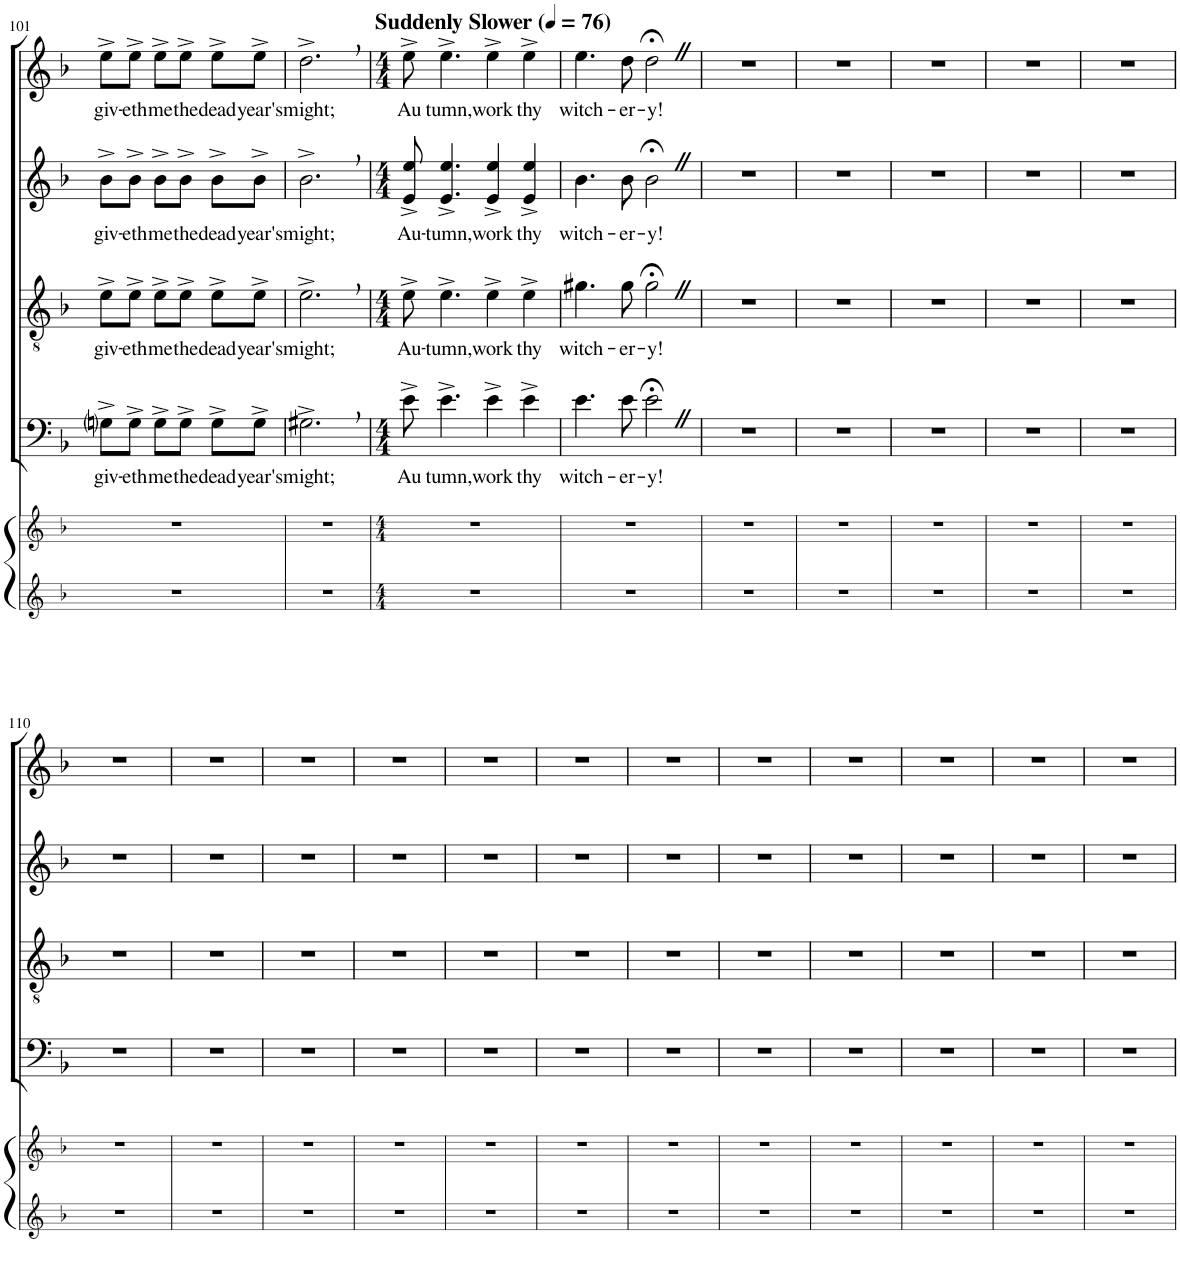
**kern	**kern	**kern	**text	**kern	**text	**kern	**text	**kern	**text
*part5	*part5	*part4	*part4	*part3	*part3	*part2	*part2	*part1	*part1
*staff6	*staff5	*staff4	*staff4	*staff3	*staff3	*staff2	*staff2	*staff1	*staff1
*I"PIANO (for rehearsal only)	*	*I"BASS	*	*I"TENOR	*	*I"ALTO	*	*I"SOPRANO	*
*I'Pno	*	*I'B	*	*I'T	*	*I'A	*	*I'S	*
!!LO:PB:g=z
*clefG2	*clefG2	*clefF4	*	*clefGv2	*	*clefG2	*	*clefG2	*
*k[b-]	*k[b-]	*k[b-]	*	*k[b-]	*	*k[b-]	*	*k[b-]	*
*M3/4	*M3/4	*M3/4	*	*M3/4	*	*M3/4	*	*M3/4	*
=101	=101	=101	=101	=101	=101	=101	=101	=101	=101
!	!	!	!LO:LY:b	!	!LO:LY:b	!	!LO:LY:b	!	!LO:LY:b
2.r	2.r	8Gni^\L	giv-	8e^\L	giv-	8b-^\L	giv-	8ee^\L	giv-
!	!	!	!LO:LY:b	!	!LO:LY:b	!	!LO:LY:b	!	!LO:LY:b
.	.	8G^\J	-eth	8e^\J	-eth	8b-^\J	-eth	8ee^\J	-eth
!	!	!	!LO:LY:b	!	!LO:LY:b	!	!LO:LY:b	!	!LO:LY:b
.	.	8G^\L	me	8e^\L	me	8b-^\L	me	8ee^\L	me
!	!	!	!LO:LY:b	!	!LO:LY:b	!	!LO:LY:b	!	!LO:LY:b
.	.	8G^\J	the	8e^\J	the	8b-^\J	the	8ee^\J	the
!	!	!	!LO:LY:b	!	!LO:LY:b	!	!LO:LY:b	!	!LO:LY:b
.	.	8G^\L	dead	8e^\L	dead	8b-^\L	dead	8ee^\L	dead
!	!	!	!LO:LY:b	!	!LO:LY:b	!	!LO:LY:b	!	!LO:LY:b
.	.	8G^\J	year's	8e^\J	year's	8b-^\J	year's	8ee^\J	year's
=102	=102	=102	=102	=102	=102	=102	=102	=102	=102
!	!	!	!LO:LY:b	!	!LO:LY:b	!	!LO:LY:b	!	!LO:LY:b
2.r	2.r	2.G#X^,\	might;	2.e^,\	might;	2.b-^,\	might;	2.dd^,\	might;
=103	=103	=103	=103	=103	=103	=103	=103	=103	=103
*M4/4	*M4/4	*M4/4	*	*M4/4	*	*M4/4	*	*M4/4	*
*	*	*	*	*	*	*	*	*MM76	*
!	!	!	!	!	!	!	!	!LO:TX:a:B:t=Suddenly Slower	!
!	!	!	!LO:LY:b	!	!LO:LY:b	!	!LO:LY:b	!	!LO:LY:b
1r	1r	8e^\	-Au	8e^\	Au-	8e/^ 8ee/^	Au-	8ee^\	-Au
!	!	!	!LO:LY:b	!	!LO:LY:b	!	!LO:LY:b	!	!LO:LY:b
.	.	4.e^\	tumn,	4.e^\	-tumn,	4.e/^ 4.ee/^	-tumn,	4.ee^\	tumn,
!	!	!	!LO:LY:b	!	!LO:LY:b	!	!LO:LY:b	!	!LO:LY:b
.	.	4e^\	work	4e^\	work	4e/^ 4ee/^	work	4ee^\	work
!	!	!	!LO:LY:b	!	!LO:LY:b	!	!LO:LY:b	!	!LO:LY:b
.	.	4e^\	thy	4e^\	thy	4e/^ 4ee/^	thy	4ee^\	thy
=104	=104	=104	=104	=104	=104	=104	=104	=104	=104
!	!	!	!LO:LY:b	!	!LO:LY:b	!	!LO:LY:b	!	!LO:LY:b
1r	1r	4.e\	witch-	4.g#X\	witch-	4.b-\	witch-	4.ee\	witch-
!	!	!	!LO:LY:b	!	!LO:LY:b	!	!LO:LY:b	!	!LO:LY:b
.	.	8e\	-er-	8g#\	-er-	8b-\	-er-	8dd\	-er-
!	!	!	!LO:LY:b	!	!LO:LY:b	!	!LO:LY:b	!	!LO:LY:b
.	.	2e;<Z\	-y!	2g#;<Z\	-y!	2b-;<Z\	-y!	2dd;<Z\	-y!
=105	=105	=105	=105	=105	=105	=105	=105	=105	=105
1r	1r	1r	.	1r	.	1r	.	1r	.
=106	=106	=106	=106	=106	=106	=106	=106	=106	=106
1r	1r	1r	.	1r	.	1r	.	1r	.
=107	=107	=107	=107	=107	=107	=107	=107	=107	=107
1r	1r	1r	.	1r	.	1r	.	1r	.
=108	=108	=108	=108	=108	=108	=108	=108	=108	=108
1r	1r	1r	.	1r	.	1r	.	1r	.
=109	=109	=109	=109	=109	=109	=109	=109	=109	=109
1r	1r	1r	.	1r	.	1r	.	1r	.
!!LO:LB:g=z
=110	=110	=110	=110	=110	=110	=110	=110	=110	=110
1r	1r	1r	.	1r	.	1r	.	1r	.
=111	=111	=111	=111	=111	=111	=111	=111	=111	=111
1r	1r	1r	.	1r	.	1r	.	1r	.
=112	=112	=112	=112	=112	=112	=112	=112	=112	=112
1r	1r	1r	.	1r	.	1r	.	1r	.
=113	=113	=113	=113	=113	=113	=113	=113	=113	=113
1r	1r	1r	.	1r	.	1r	.	1r	.
=114	=114	=114	=114	=114	=114	=114	=114	=114	=114
1r	1r	1r	.	1r	.	1r	.	1r	.
=115	=115	=115	=115	=115	=115	=115	=115	=115	=115
1r	1r	1r	.	1r	.	1r	.	1r	.
=116	=116	=116	=116	=116	=116	=116	=116	=116	=116
1r	1r	1r	.	1r	.	1r	.	1r	.
=117	=117	=117	=117	=117	=117	=117	=117	=117	=117
1r	1r	1r	.	1r	.	1r	.	1r	.
=118	=118	=118	=118	=118	=118	=118	=118	=118	=118
1r	1r	1r	.	1r	.	1r	.	1r	.
=119	=119	=119	=119	=119	=119	=119	=119	=119	=119
1r	1r	1r	.	1r	.	1r	.	1r	.
=120	=120	=120	=120	=120	=120	=120	=120	=120	=120
1r	1r	1r	.	1r	.	1r	.	1r	.
=121	=121	=121	=121	=121	=121	=121	=121	=121	=121
1r	1r	1r	.	1r	.	1r	.	1r	.
=	=	=	=	=	=	=	=	=	=
*-	*-	*-	*-	*-	*-	*-	*-	*-	*-
